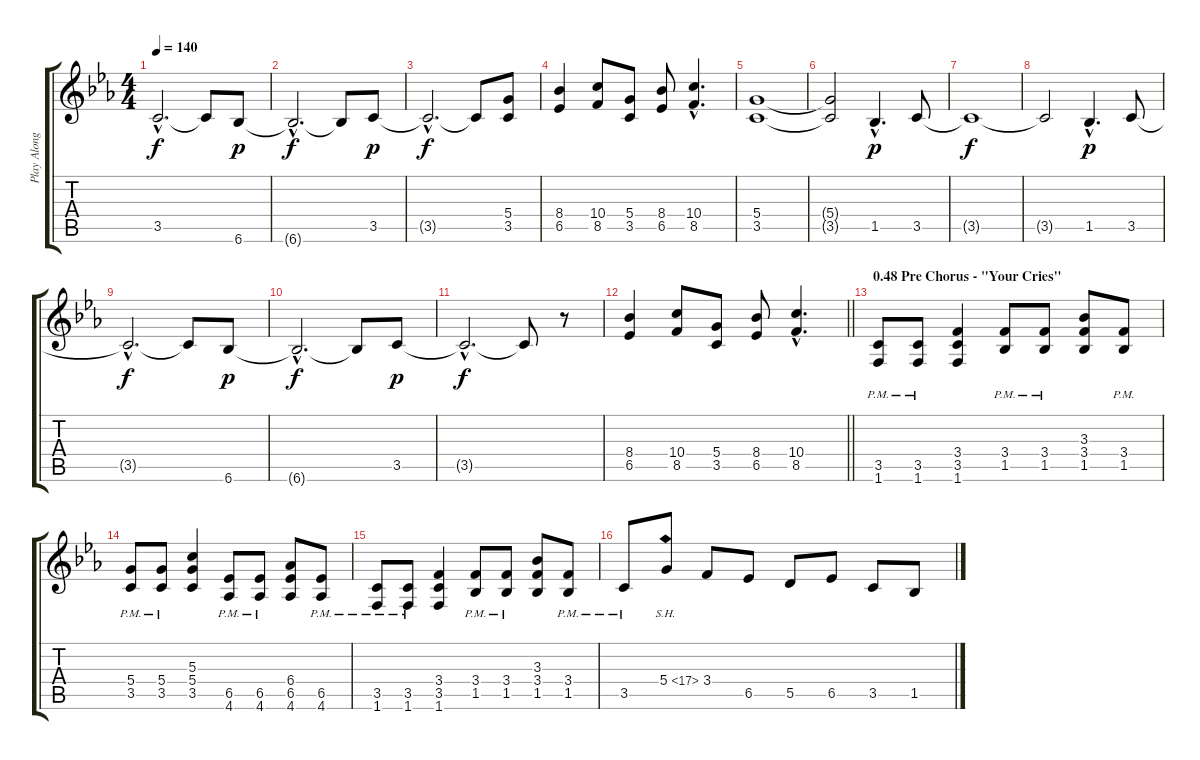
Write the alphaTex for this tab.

\track ("Play Along" "Play Along") {instrument distortionguitar}
\staff {score tabs}
\tuning (E4 B3 G3 D3 A2 E2) {hide}
\ts (4 4)
\tempo 140
\clef g2
\ks cminor
3.5{hac t}.2{d dy f} 3.5{t}.8 6.6.8{dy p} |
6.6{hac t}.2{d dy f} 6.6{t}.8 3.5.8{dy p} |
3.5{hac t}.2{d dy f} 3.5{t}.8 (5.4 3.5).8 |
(8.4 6.5).4 (10.4 8.5).8 (5.4 3.5).8 (8.4 6.5).8 (10.4{hac} 8.5{hac}).4{d} |
(5.4 3.5).1 |
(5.4{t} 3.5{t}).2 1.5{hac}.4{d dy p} 3.5.8 |
3.5{t}.1{dy f} |
3.5{t}.2 1.5{hac}.4{d dy p} 3.5.8 |
3.5{hac t}.2{d dy f} 3.5{t}.8 6.6.8{dy p} |
6.6{hac t}.2{d dy f} 6.6{t}.8 3.5.8{dy p} |
3.5{hac t}.2{d dy f} 3.5{t}.8 r.8 |
\barLineRight lightlight
(8.4 6.5).4 (10.4 8.5).8 (5.4 3.5).8 (8.4 6.5).8 (10.4{hac} 8.5{hac}).4{d} |
\section ("" "0.48 Pre Chorus - \"Your Cries\"")
(3.5{pm} 1.6{pm}).8 (3.5{pm} 1.6{pm}).8 (3.4 3.5 1.6).4 (3.4{pm} 1.5{pm}).8 (3.4{pm} 1.5{pm}).8 (3.3 3.4 1.5).8 (3.4{pm} 1.5{pm}).8 |
(5.4{pm} 3.5{pm}).8 (5.4{pm} 3.5{pm}).8 (5.3 5.4 3.5).4 (6.5{pm} 4.6{pm}).8 (6.5{pm} 4.6{pm}).8 (6.4 6.5 4.6).8 (6.5{pm} 4.6{pm}).8 |
(3.5{pm} 1.6{pm}).8 (3.5{pm} 1.6{pm}).8 (3.4 3.5 1.6).4 (3.4{pm} 1.5{pm}).8 (3.4{pm} 1.5{pm}).8 (3.3 3.4 1.5).8 (3.4{pm} 1.5{pm}).8 |
3.5{pm}.8 5.4{sh 12}.8 3.4.8 6.5.8 5.5.8 6.5.8 3.5.8 1.5.8
